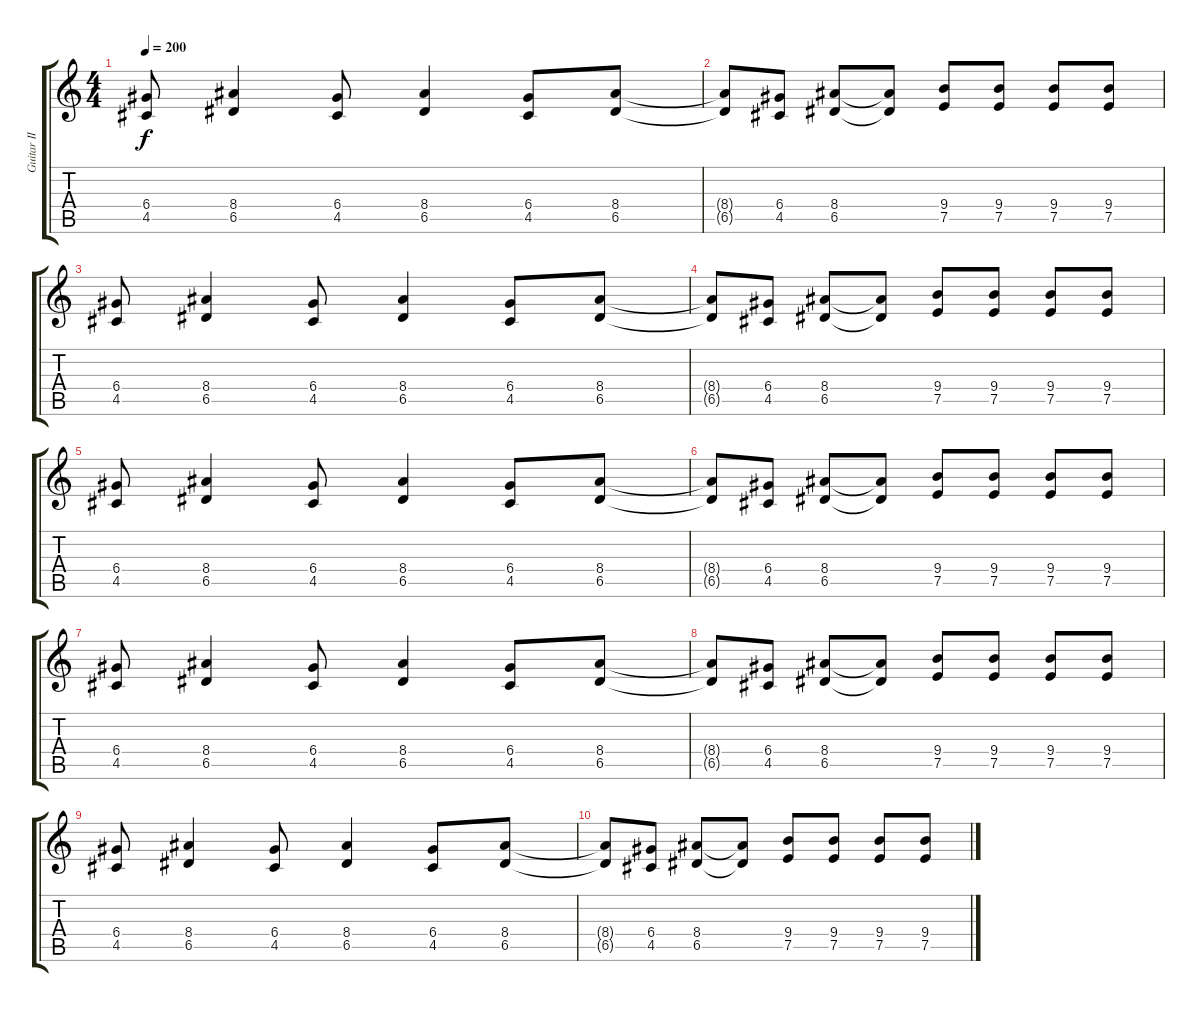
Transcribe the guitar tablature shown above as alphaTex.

\track ("Guitar II" "Guitar II") {instrument distortionguitar}
\staff {score tabs}
\tuning (E4 B3 G3 D3 A2 E2) {hide}
\ts (4 4)
\tempo 200
\clef g2
\ks c
(6.4 4.5).8{dy f} (8.4 6.5).4 (6.4 4.5).8 (8.4 6.5).4 (6.4 4.5).8 (8.4 6.5).8 |
(8.4{t} 6.5{t}).8 (6.4 4.5).8 (8.4 6.5).8 (8.4{t} 6.5{t}).8 (9.4 7.5).8 (9.4 7.5).8 (9.4 7.5).8 (9.4 7.5).8 |
(6.4 4.5).8 (8.4 6.5).4 (6.4 4.5).8 (8.4 6.5).4 (6.4 4.5).8 (8.4 6.5).8 |
(8.4{t} 6.5{t}).8 (6.4 4.5).8 (8.4 6.5).8 (8.4{t} 6.5{t}).8 (9.4 7.5).8 (9.4 7.5).8 (9.4 7.5).8 (9.4 7.5).8 |
(6.4 4.5).8 (8.4 6.5).4 (6.4 4.5).8 (8.4 6.5).4 (6.4 4.5).8 (8.4 6.5).8 |
(8.4{t} 6.5{t}).8 (6.4 4.5).8 (8.4 6.5).8 (8.4{t} 6.5{t}).8 (9.4 7.5).8 (9.4 7.5).8 (9.4 7.5).8 (9.4 7.5).8 |
(6.4 4.5).8 (8.4 6.5).4 (6.4 4.5).8 (8.4 6.5).4 (6.4 4.5).8 (8.4 6.5).8 |
(8.4{t} 6.5{t}).8 (6.4 4.5).8 (8.4 6.5).8 (8.4{t} 6.5{t}).8 (9.4 7.5).8 (9.4 7.5).8 (9.4 7.5).8 (9.4 7.5).8 |
(6.4 4.5).8 (8.4 6.5).4 (6.4 4.5).8 (8.4 6.5).4 (6.4 4.5).8 (8.4 6.5).8 |
(8.4{t} 6.5{t}).8 (6.4 4.5).8 (8.4 6.5).8 (8.4{t} 6.5{t}).8 (9.4 7.5).8 (9.4 7.5).8 (9.4 7.5).8 (9.4 7.5).8
